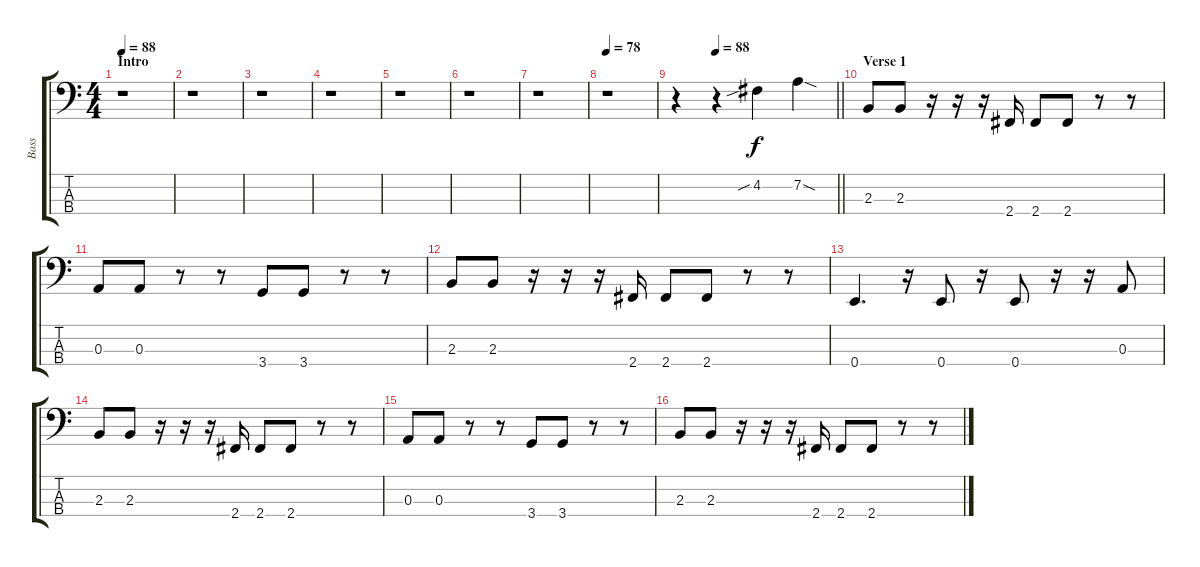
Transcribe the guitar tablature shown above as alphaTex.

\track ("Bass" "Bass") {instrument electricbassfinger}
\staff {score tabs}
\tuning (G2 D2 A1 E1) {hide}
\ts (4 4)
\section ("" "Intro")
\tempo 88
\tempo 83
\tempo 88
\clef f4
\ks c
r.1{dy f instrument electricbassfinger} |
r.1 |
r.1 |
r.1 |
r.1 |
r.1 |
r.1 |
\tempo 78
r.1 |
\tempo (88 0.25)
\barLineRight lightlight
r.4 r.4 4.2{sib}.4 7.2{sod}.4 |
\section ("" "Verse 1")
2.3.8 2.3.8 r.16 r.16 r.16 2.4.16 2.4.8 2.4.8 r.8 r.8 |
0.3.8 0.3.8 r.8 r.8 3.4.8 3.4.8 r.8 r.8 |
2.3.8 2.3.8 r.16 r.16 r.16 2.4.16 2.4.8 2.4.8 r.8 r.8 |
0.4.4{d} r.16 0.4.8 r.16 0.4.8 r.16 r.16 0.3.8 |
2.3.8 2.3.8 r.16 r.16 r.16 2.4.16 2.4.8 2.4.8 r.8 r.8 |
0.3.8 0.3.8 r.8 r.8 3.4.8 3.4.8 r.8 r.8 |
2.3.8 2.3.8 r.16 r.16 r.16 2.4.16 2.4.8 2.4.8 r.8 r.8
